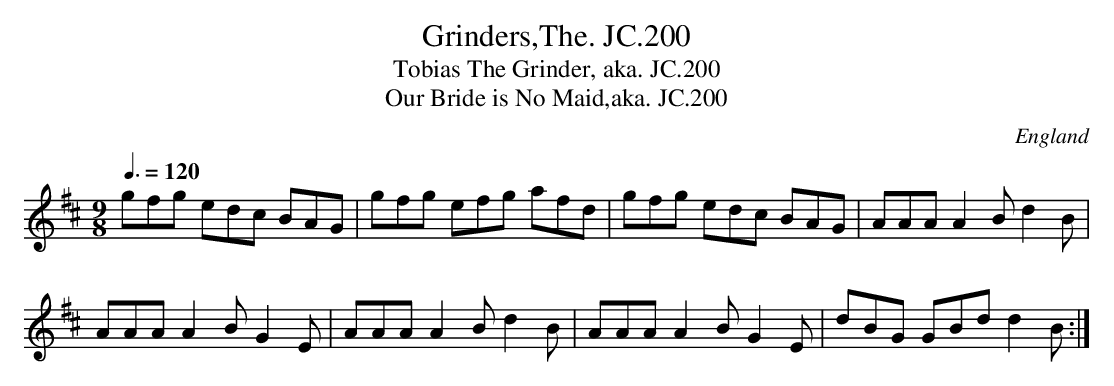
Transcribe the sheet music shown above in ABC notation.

X:1
T:Grinders,The. JC.200
T:Tobias The Grinder, aka. JC.200
T:Our Bride is No Maid,aka. JC.200
O:England
M:9/8
L:1/8
Q:3/8=120
K:D major
gfg edc BAG|\
gfg efg afd|gfg edc BAG|AAA A2B d2B|!
AAA A2B G2E|AAA A2B d2B|AAA A2B G2E|dBG GBd d2B:|
